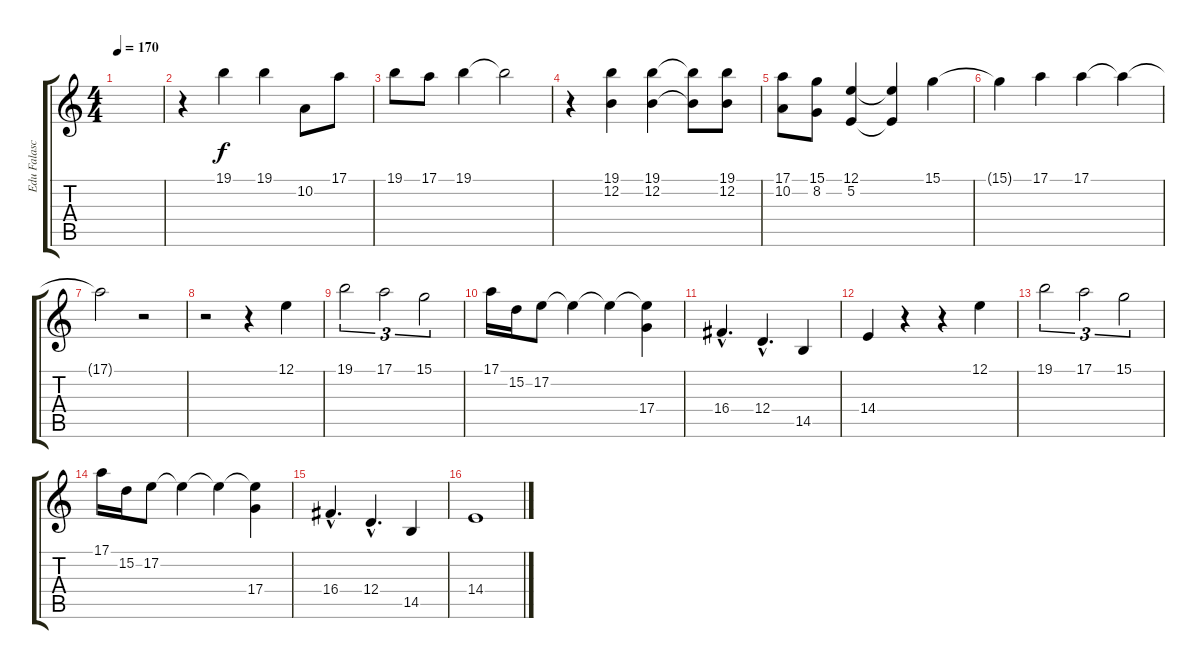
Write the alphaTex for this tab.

\track ("Edu Falaschi" "Edu Falasc") {instrument lead6voice}
\staff {score tabs}
\tuning (E4 B3 G3 D3 A2 E2) {hide}
\ts (4 4)
\tempo 170
\clef g2
\ks c
|
r.4 19.1.4 19.1.4 10.2.8 17.1.8 |
19.1.8 17.1.8 19.1.4 19.1{t}.2 |
r.4 (19.1 12.2).4 (19.1 12.2).4 (19.1{t} 12.2{t}).8 (19.1 12.2).8 |
(17.1 10.2).8 (15.1 8.2).8 (12.1 5.2).4 (12.1{t} 5.2{t}).4 15.1.4 |
15.1{t}.4 17.1.4 17.1.4 17.1{t}.4 |
17.1{t}.2 r.2 |
r.2 r.4 12.1.4 |
19.1.2{tu (3 2)} 17.1.2{tu (3 2)} 15.1.2{tu (3 2)} |
17.1.16 15.2.16 17.2.8 17.2{t}.4 17.2{t}.4 (17.2{t} 17.4).4 |
16.4{hac}.4{d} 12.4{hac}.4{d} 14.5.4 |
14.4.4 r.4 r.4 12.1.4 |
19.1.2{tu (3 2)} 17.1.2{tu (3 2)} 15.1.2{tu (3 2)} |
17.1.16 15.2.16 17.2.8 17.2{t}.4 17.2{t}.4 (17.2{t} 17.4).4 |
16.4{hac}.4{d} 12.4{hac}.4{d} 14.5.4 |
14.4.1
